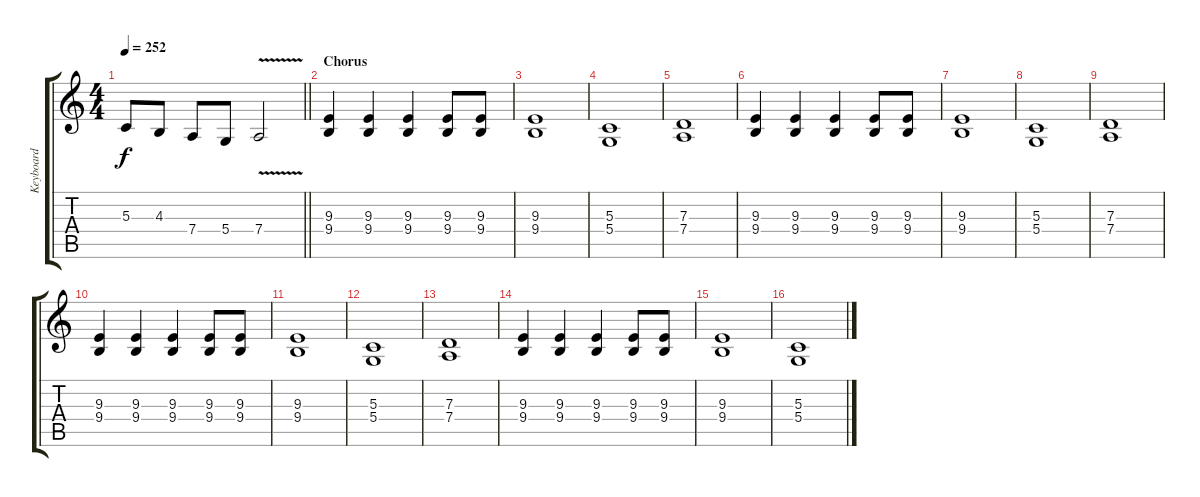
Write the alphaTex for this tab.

\track ("Keyboard" "Keyboard") {instrument lead8bassandlead}
\staff {score tabs}
\tuning (E4 B3 G3 D3 A2 E2) {hide}
\ts (4 4)
\tempo 252
\clef g2
\barLineRight lightlight
\ks c
5.3.8{dy f} 4.3.8 7.4.8 5.4.8 7.4{v}.2 |
\section ("" "Chorus")
(9.3 9.4).4 (9.3 9.4).4 (9.3 9.4).4 (9.3 9.4).8 (9.3 9.4).8 |
(9.3 9.4).1 |
(5.3 5.4).1 |
(7.3 7.4).1 |
(9.3 9.4).4 (9.3 9.4).4 (9.3 9.4).4 (9.3 9.4).8 (9.3 9.4).8 |
(9.3 9.4).1 |
(5.3 5.4).1 |
(7.3 7.4).1 |
(9.3 9.4).4 (9.3 9.4).4 (9.3 9.4).4 (9.3 9.4).8 (9.3 9.4).8 |
(9.3 9.4).1 |
(5.3 5.4).1 |
(7.3 7.4).1 |
(9.3 9.4).4 (9.3 9.4).4 (9.3 9.4).4 (9.3 9.4).8 (9.3 9.4).8 |
(9.3 9.4).1 |
(5.3 5.4).1
